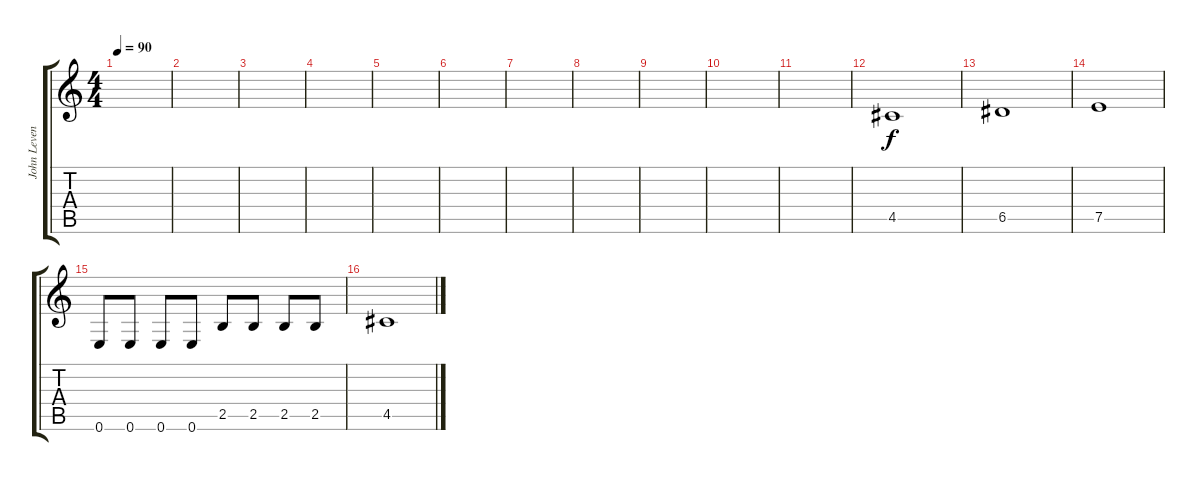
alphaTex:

\track ("John Leven" "John Leven") {instrument electricbassfinger}
\staff {score tabs}
\tuning (E4 B3 G3 D3 A2 E2) {hide}
\ts (4 4)
\tempo 90
\clef g2
\ks c
|
|
|
|
|
|
|
|
|
|
|
4.5.1 |
6.5.1 |
7.5.1 |
0.6.8 0.6.8 0.6.8 0.6.8 2.5.8 2.5.8 2.5.8 2.5.8 |
4.5.1
